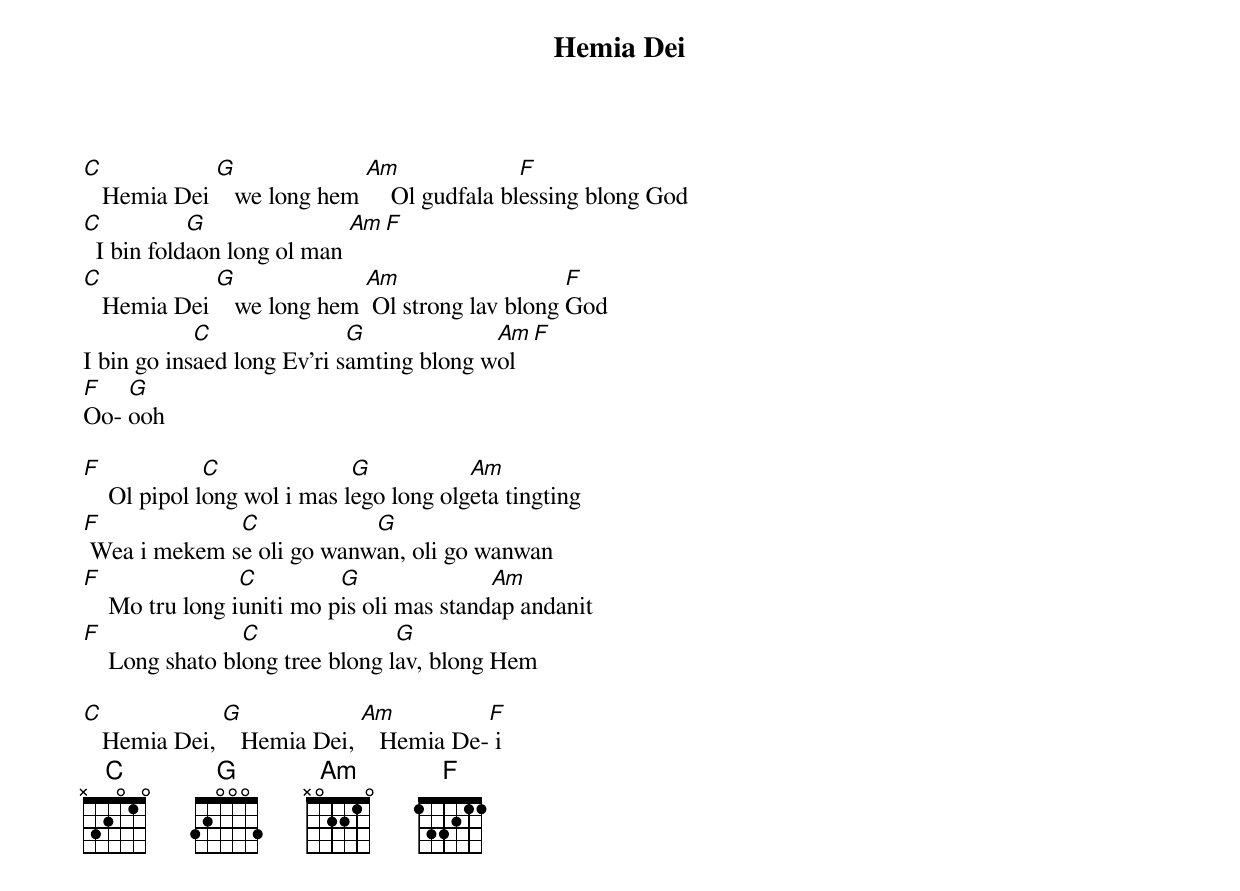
{title: Hemia Dei}
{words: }
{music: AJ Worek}
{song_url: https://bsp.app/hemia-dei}

[C]   Hemia Dei [G]   we long hem [Am]    Ol gudfala bl[F]essing blong God
[C]  I bin fold[G]aon long ol man [Am][F]
[C]   Hemia Dei [G]   we long hem [Am] Ol strong lav blong [F]God
I bin go ins[C]aed long Ev'ri s[G]amting blong w[Am]ol [F]
[F]Oo- [G]ooh

[F]    Ol pipol l[C]ong wol i mas l[G]ego long olg[Am]eta tingting
[F] Wea i mekem s[C]e oli go wanw[G]an, oli go wanwan
[F]    Mo tru long i[C]uniti mo p[G]is oli mas stand[Am]ap andanit
[F]    Long shato bl[C]ong tree blong l[G]av, blong Hem

[C]   Hemia Dei, [G]   Hemia Dei, [Am]   Hemia De-[F] i
